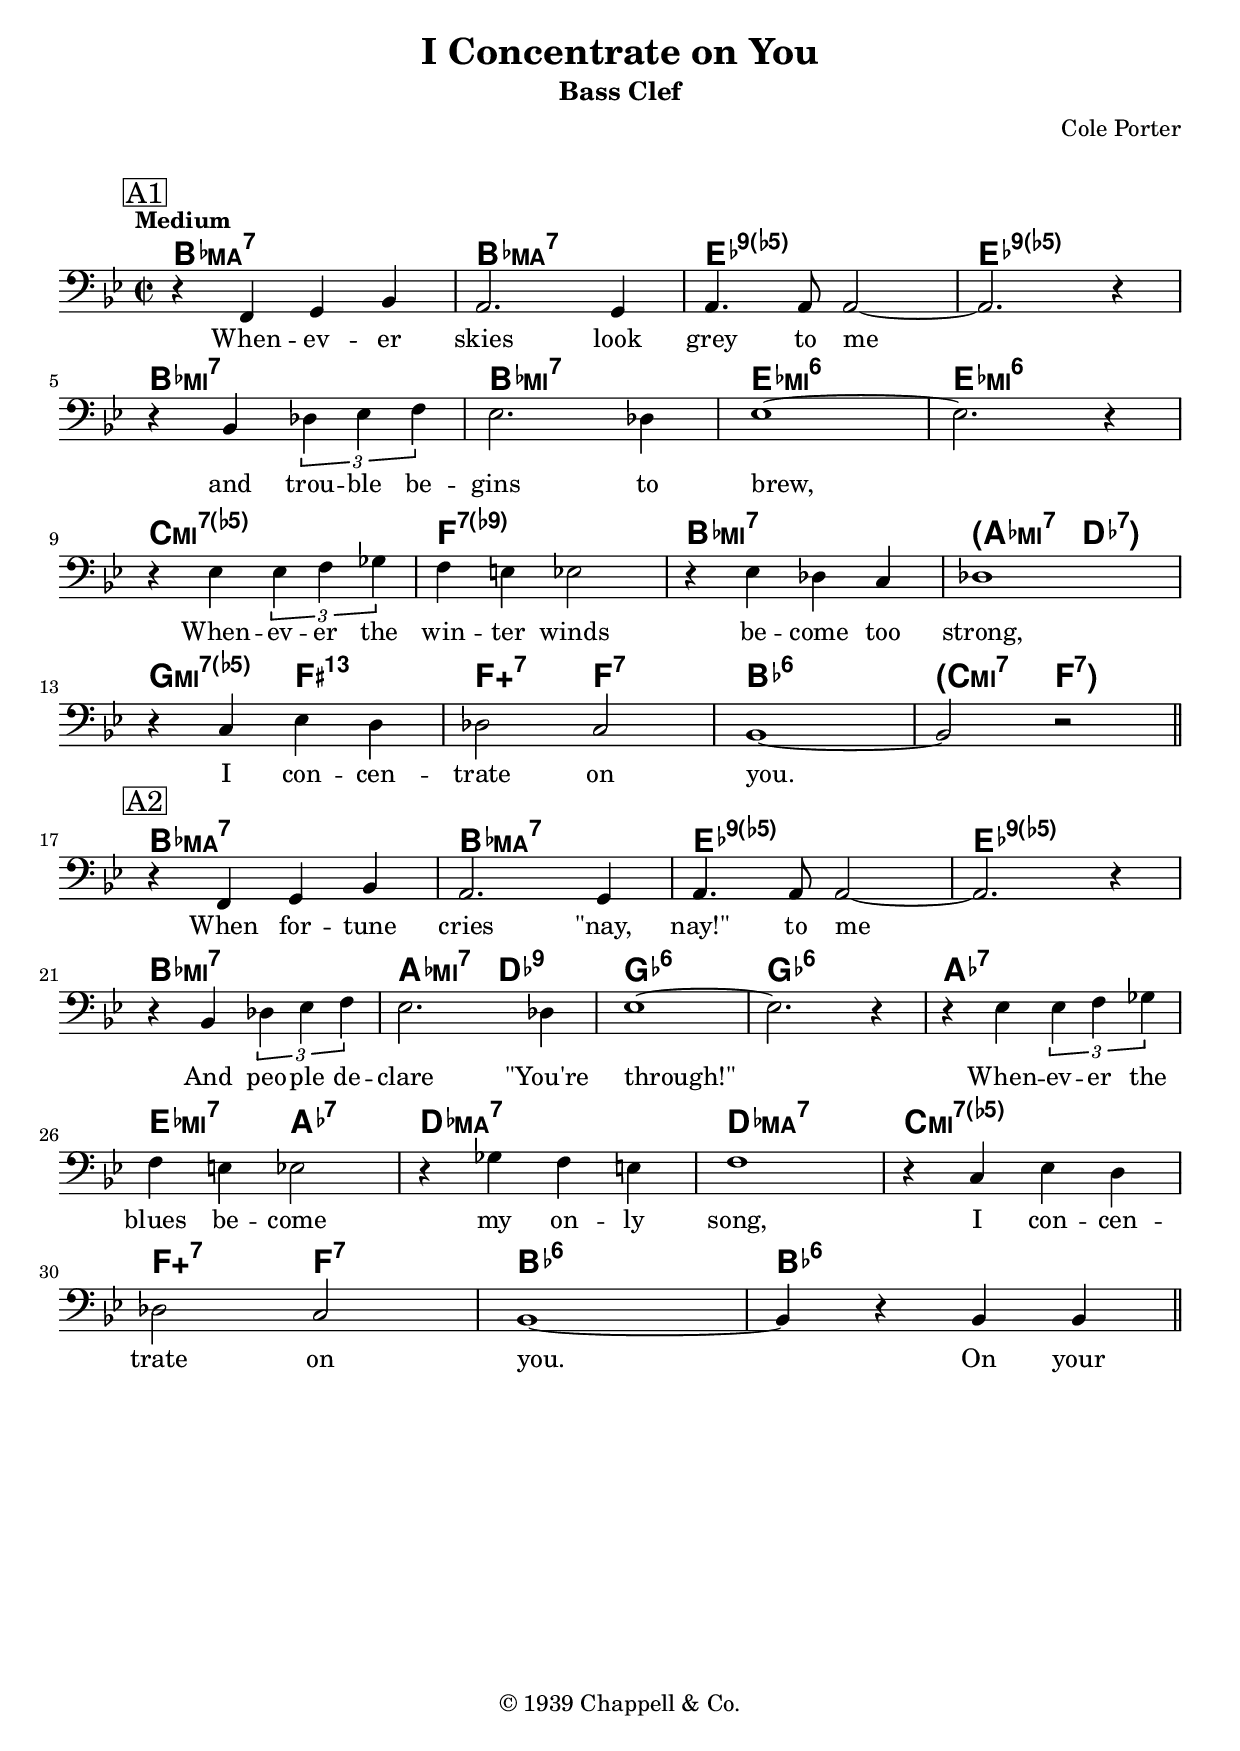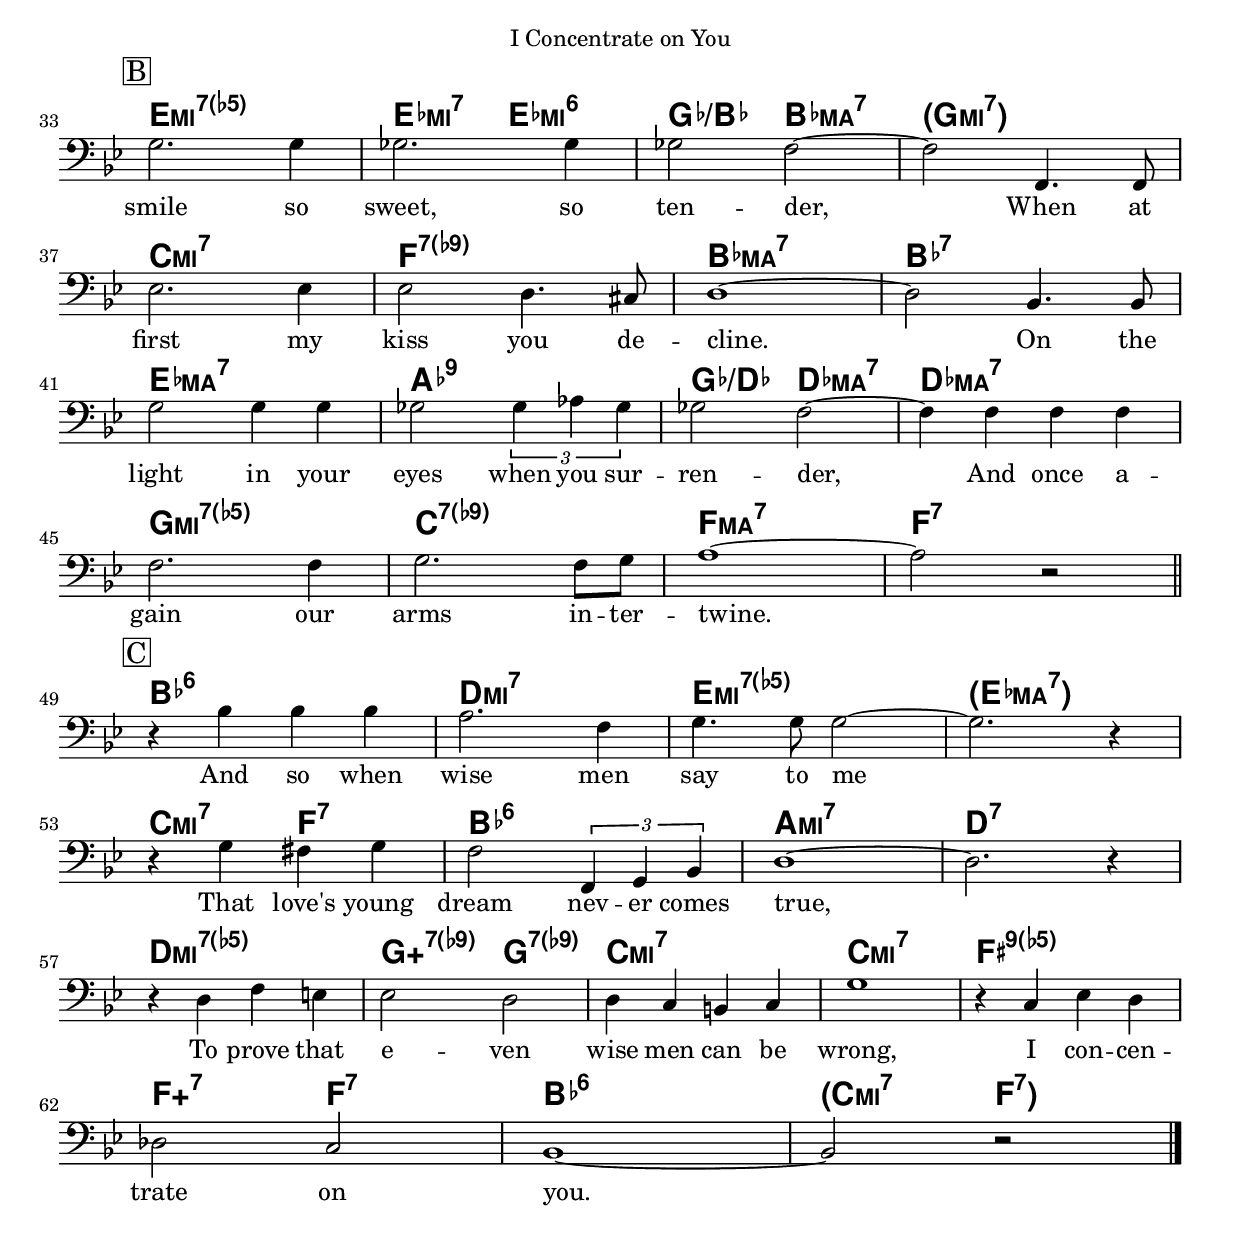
\version "2.24.0"

\include "english.ly"

instrument = "Bass Clef"
whatKey = bf,,
whatClef = "bass"

%% -*- Mode: LilyPond -*-

\include "lead-sheets.ily"

\header {
  title = "I Concentrate on You"
  subtitle = \instrument
  composer = "Cole Porter"
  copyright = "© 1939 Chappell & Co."
}

refrainLyrics = \lyricmode {
When -- ev -- er skies look grey to me
and trou -- ble be -- gins to brew,
When -- ev -- er the win -- ter winds be -- come too strong,
I con -- cen -- trate on you.
When for -- tune cries "\"nay," "nay!\"" to me
And peo -- ple de -- clare "\"You're" "through!\""
When -- ev -- er the blues be -- come my on -- ly song,
I con -- cen -- trate on you.
On your smile so sweet, so ten -- der,
When at first my kiss you de -- cline.
On the light in your eyes when you sur -- ren -- der,
And once a -- gain our arms in -- ter -- twine.
And so when wise men say to me
That love's young dream nev -- er comes true,
To prove that e -- ven wise men can be wrong,
I con -- cen -- trate on you.
}

refrainChords = \chordmode {
  ef1:maj7 ef1:maj7 af1:9.5- af1:9.5- ef1:m7 ef1:m7
  af1:m6 af1:m6 f1:m7.5- bf1:7.9-
  ef1:m7
  \chordOpenParen{ df2:m7 }
  \chordCloseParen{ gf2:7 }
  c2:m7.5- b2:13 bf2:7.5+ bf2:7 ef1:6
  \chordOpenParen{ f2:m7 }
  \chordCloseParen{ bf2:7 }
  \unset chordNameFunction

  ef1:maj7 ef1:maj7 af1:9.5- af1:9.5- ef1:m7 df2:m7 gf2:9
  cf1:6 cf1:6 df1:7 af2:m7 df2:7
  gf1:maj7 gf1:maj7 f1:m7.5- bf2:7.5+ bf2:7 ef1:6 ef1:6

  a1:m7.5- af2:m7 af2:m6 cf2:/ef ef2:maj7
  \chordInsideParens{ c1:m7 }
  f1:m7 bf1:7.9-
  ef1:maj7 ef1:7 af1:maj7 df1:9 cf2:/gf gf2:maj7
  gf1:maj7 c1:m7.5- f1:7.9- bf1:maj7 bf1:7
  
  ef1:6 g1:m7 a1:m7.5-
  \chordInsideParens{ af1:maj7 }
  f2:m7 bf2:7
  ef1:6 d1:m7 g1:7 g1:m7.5- c2:7.5+.9- c2:7.9-
  f1:m7 f1:m7 b1:9.5- bf2:7.5+ bf2:7 ef1:6
  \chordOpenParen{ f2:m7 }
  \chordCloseParen{ bf2:7 }
}

refrainKey = ef

refrainMelody = \relative f {
  \time 2/2
  \key \refrainKey \major
  \clef \whatClef

  \tempo "Medium"

  \mark \markup{ \box "A1" }

  r4 bf4 c4 ef4 | d2. c4 | d4. d8 d2~ | d2. r4 |
  \break
  r4 ef4 \tuplet 3/2 { gf4 af4 bf4 } |
  af2. gf4 | af1~ | af2. r4 | 
  \break
  r4 af4 \tuplet 3/2 { af4 bf4 cf4 } | bf4 a4 af2 |
  r4 af4 gf4 f4 | gf1 |
  \break
  r4 f4 af4 g4 | gf2 f2 | ef1~ | ef2 r2 |
  
  \bar "||"
  \break

  \mark \markup{ \box "A2" }

  r4 bf4 c4 ef4 | d2. c4 | d4. d8 d2~ | d2. r4 |
  \break
  r4 ef4 \tuplet 3/2 { gf4 af4 bf4 } |
  af2. gf4 | af1~ | af2. r4 | r4 af4 \tuplet 3/2 { af4 bf4 cf4 } |
  \break
  bf4 a4 af2 |
  r4 cf4 bf4 a4 | bf1 | r4 f4 af4 g4 |
  \break
  gf2 f2 | ef1~ | ef4 r4 ef4 ef4 |
  
  \bar "||"
  \break

  \pageBreak

  \mark \markup{ \box "B" }

  c'2. c4 | cf2. cf4 | cf2 bf2~ | bf2 bf,4. bf8 |
  \break
  af'2. af4 | af2 g4. fs8 |
  g1~ | g2 ef4. ef8 |
  \break
  c'2 c4 c4 | cf2 \tuplet 3/2 { cf4 df4 cf4 } | cf2 bf2~ |
  bf4 bf4 bf4 bf4 |
  \break
  bf2. bf4 | c2. bf8 c8 | d1~ | d2 r2 |

  \bar "||"
  \break

  \mark \markup{ \box "C" }

  r4 ef4 ef4 ef4 | d2. bf4 | c4. c8 c2~ | c2. r4 |
  \break
  r4 c4 b4 c4 |
  bf2 \tuplet 3/2 { bf,4 c4 ef4 } | g1~ | g2. r4 |
  \break
  r4 g4 bf4 a4  af2 g2 |
  g4 f4 e4 f4 | c'1 | r4 f,4 af4 g4 |
  \break
  gf2 f2 | ef1~ | ef2 r2 |

  \bar "|."
}

\include "paper.ily"

\markup {
  % Leave a gap after the header
  \vspace #1
}

\include "refrain.ily"

